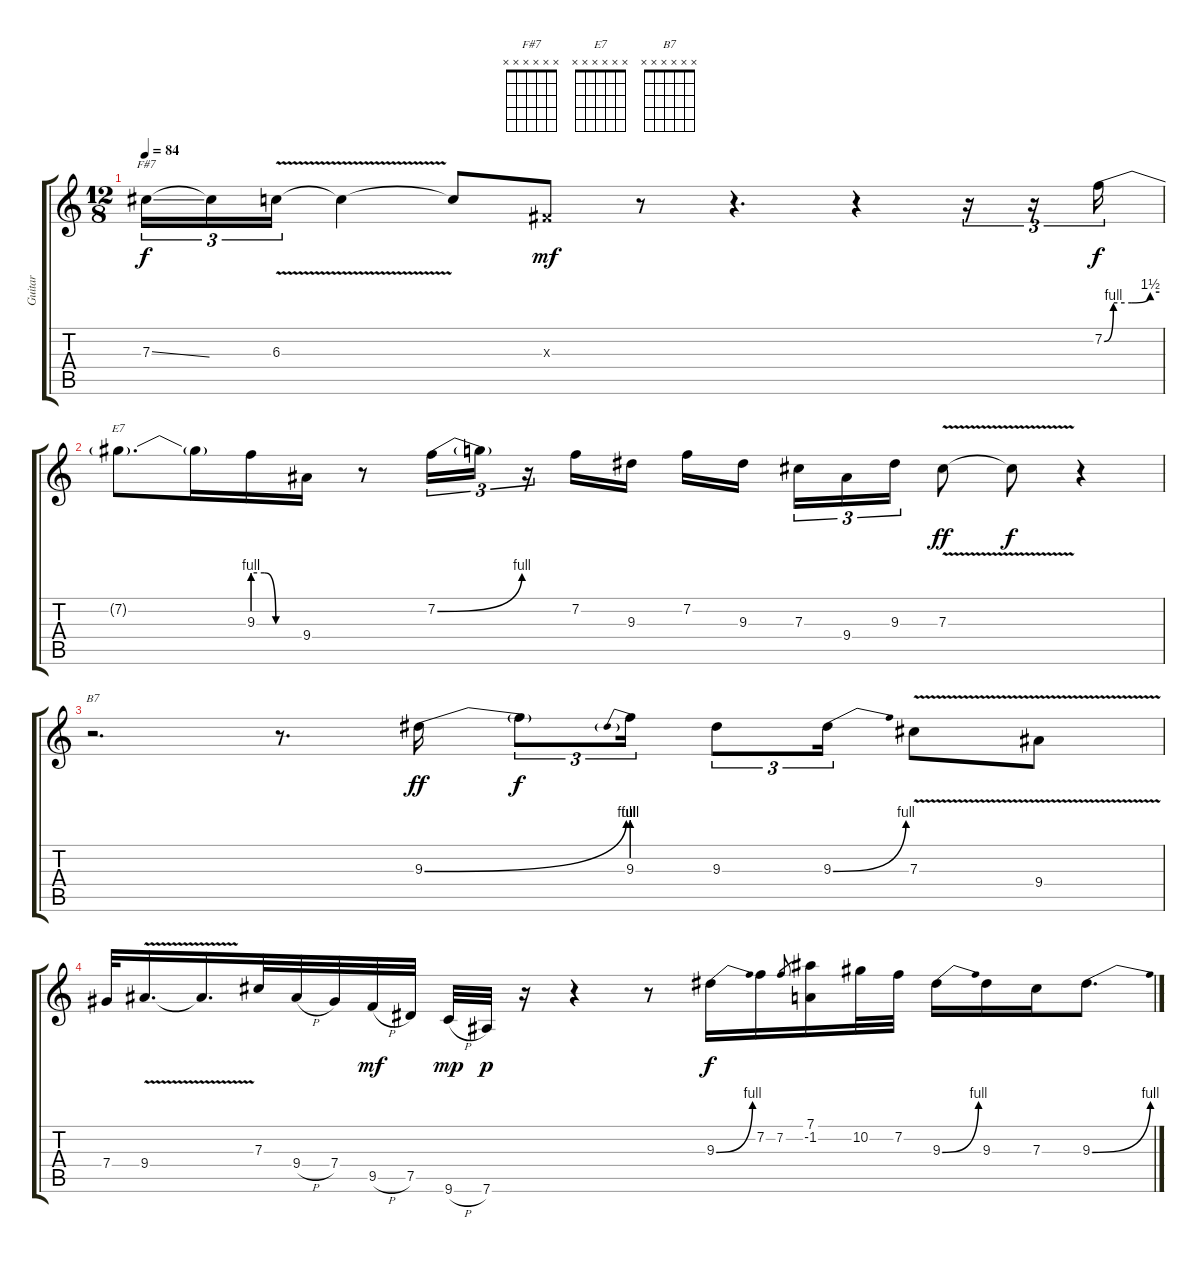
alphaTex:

\track ("Guitar" "Guitar") {instrument overdrivenguitar}
\staff {score tabs}
\tuning (Eb4 Bb3 Gb3 Db3 Ab2 Eb2) {hide}
\chord ("F#7" x x x x x x)
\chord ("E7" x x x x x x)
\chord ("B7" x x x x x x)
\ts (12 8)
\tempo 84
\clef g2
\ks c
7.3{ss}.16{tu (3 2) ch "F#7" dy f} 7.3{t}.16{tu (3 2)} 6.3{v}.16{tu (3 2)} 6.3{t}.4 6.3{t}.8 0.3{x}.8{dy mf} r.8 r.4{d} r.4 r.16{tu (3 2)} r.16{tu (3 2)} 7.2{be (custom 0 0 10 4 30 4 50 6 60 6)}.16{tu (3 2) dy f} |
7.2{t}.8{d ch "E7"} 7.2{t}.16 9.3{be (custom 0 4 15 4 30 0 60 0)}.16 9.4.16 r.8 7.2{be (bend 0 0 60 4)}.16{tu (3 2)} 7.2{t}.16{tu (3 2)} r.16{tu (3 2)} 7.2.16 9.3.16 7.2.16 9.3.16{beam splitsecondary} 7.3.16{tu (3 2)} 9.4.16{tu (3 2)} 9.3.16{tu (3 2)} 7.3{v}.8{dy ff} 7.3{t}.8{dy f} r.4 |
r.2{d ch "B7"} r.8{d} 9.3{be (bend 0 0 60 4)}.16{dy ff} 9.3{t}.8{tu (3 2) dy f} 9.3{be (prebend 0 4 60 4)}.16{tu (3 2)} 9.3.8{tu (3 2)} 9.3{be (bend 0 0 60 4)}.16{tu (3 2)} 7.3{v}.8 9.4{v}.8 |
7.4.32 9.4{v}.16{d} 9.4{t}.16{d} 7.3.32 9.4{h}.32 7.4.32 9.5{h}.32{dy mf} 7.5.32 9.6{h}.32{dy mp} 7.6.32{dy p} r.16 r.4 r.8 9.3{be (bend 0 0 60 4)}.16{dy f} 7.2.16 7.2.8{gr} (7.1 -1.2).16 10.2.32 7.2.32 9.3{be (bend 0 0 60 4)}.16 9.3.16 7.3.16 9.3{be (bend 0 0 60 4)}.8{d}
